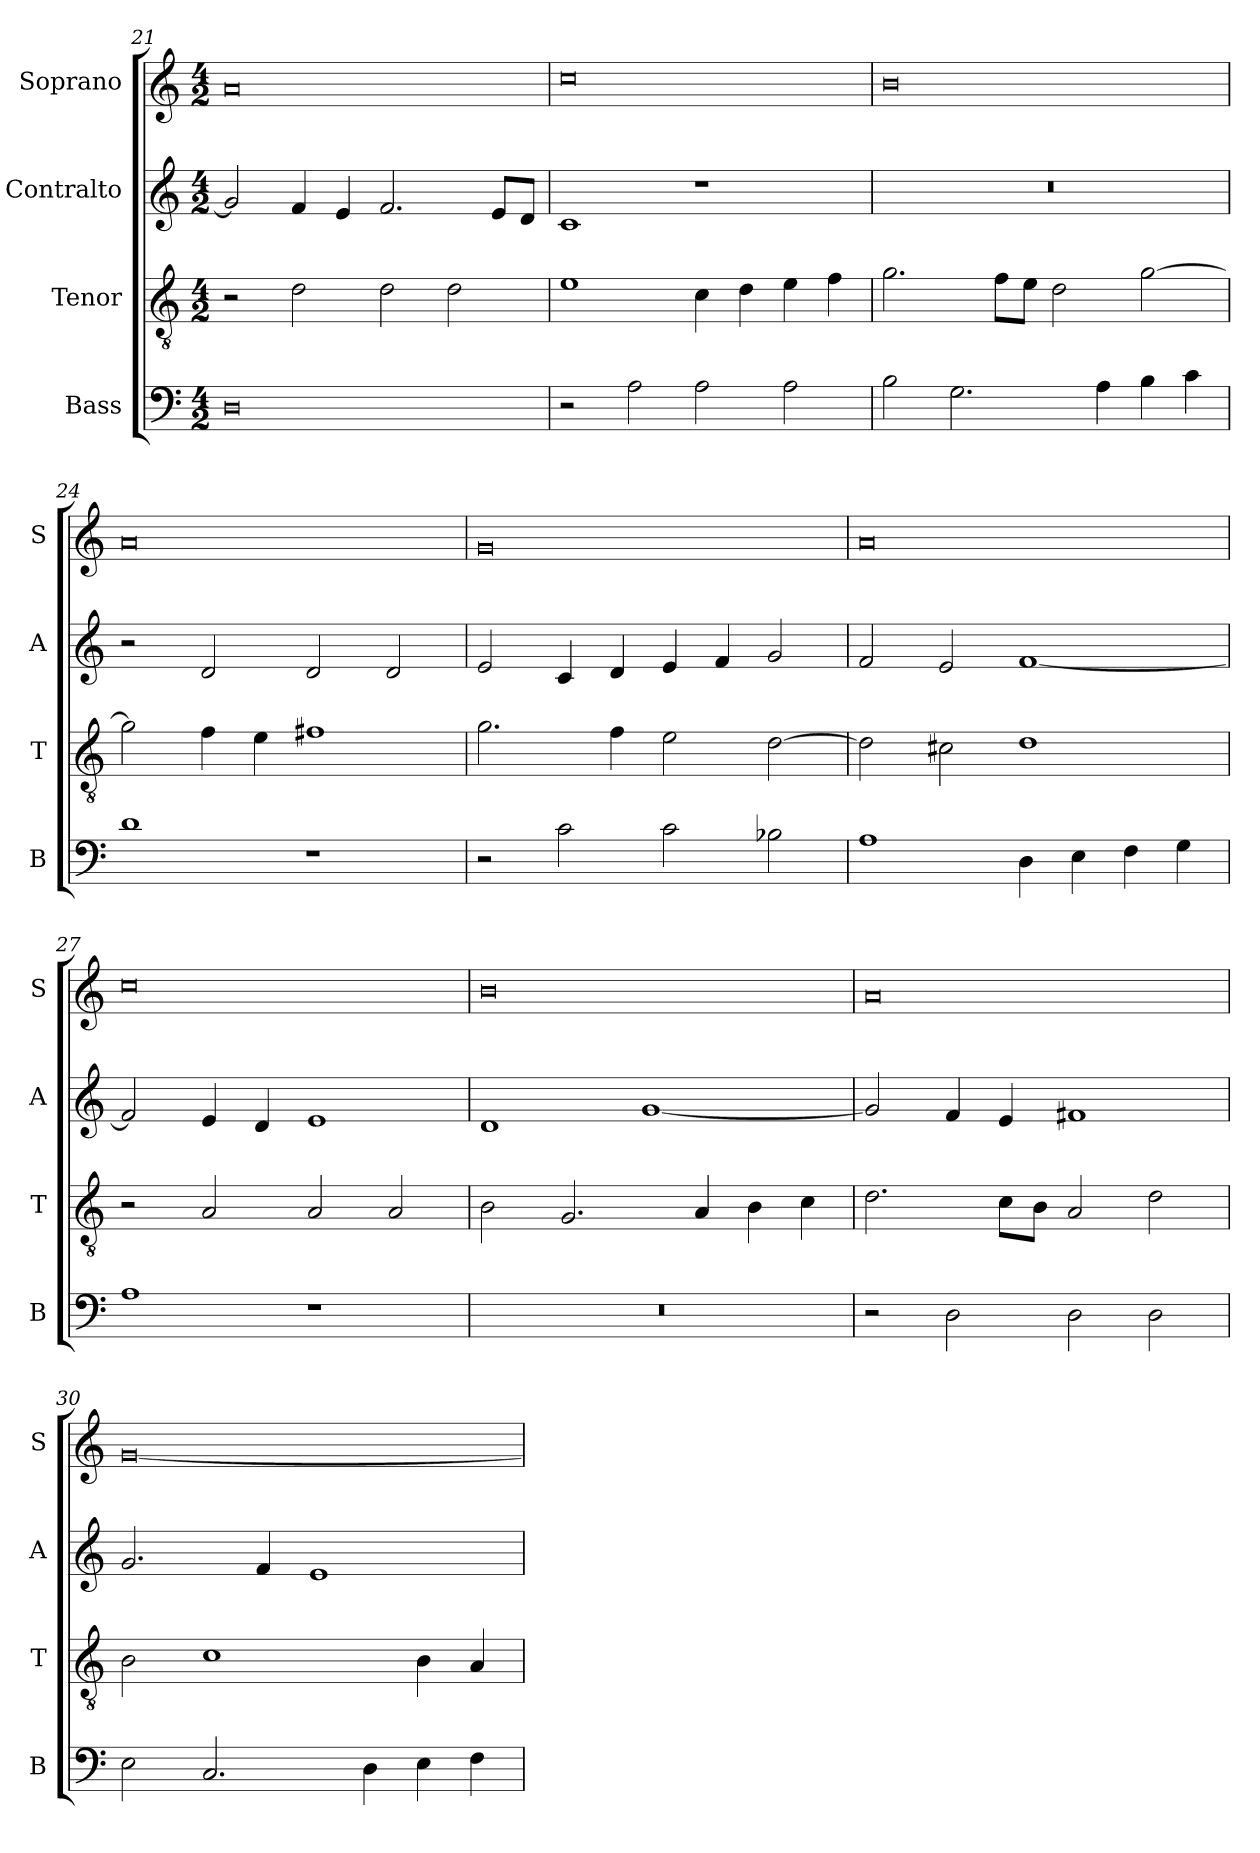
**kern	**kern	**kern	**kern
*part4	*part3	*part2	*part1
*staff4	*staff3	*staff2	*staff1
*I"Bass	*I"Tenor	*I"Contralto	*I"Soprano
*I'B	*I'T	*I'A	*I'S
*clefF4	*clefGv2	*clefG2	*clefG2
*k[]	*k[]	*k[]	*k[]
*G:mix	*G:mix	*G:mix	*G:mix
*M4/2	*M4/2	*M4/2	*M4/2
=21	=21	=21	=21
0D	2r	2g]	0a
.	2d	4f	.
.	.	4e	.
.	2d	2.f	.
.	2d	.	.
.	.	8e/L	.
.	.	8d/J	.
=22	=22	=22	=22
2r	1e	1c	0cc
2A	.	.	.
2A	4c	1r	.
.	4d	.	.
2A	4e	.	.
.	4f	.	.
=23	=23	=23	=23
2B	2.g	0r	0b
2.G	.	.	.
.	8f\L	.	.
.	8e\J	.	.
.	2d	.	.
4A	.	.	.
4B	[2g	.	.
4c	.	.	.
=24	=24	=24	=24
1d	2g]	2r	0a
.	4f	2d	.
.	4e	.	.
1r	1f#X	2d	.
.	.	2d	.
=25	=25	=25	=25
2r	2.g	2e	0g
2c	.	4c	.
.	4f	4d	.
2c	2e	4e	.
.	.	4f	.
2B-X	[2d	2g	.
=26	=26	=26	=26
1A	2d]	2f	0a
.	2c#X	2e	.
4D	1d	[1f	.
4E	.	.	.
4F	.	.	.
4G	.	.	.
=27	=27	=27	=27
1A	2r	2f]	0cc
.	2A	4e	.
.	.	4d	.
1r	2A	1e	.
.	2A	.	.
=28	=28	=28	=28
0r	2B	1d	0b
.	2.G	.	.
.	.	[1g	.
.	4A	.	.
.	4B	.	.
.	4c	.	.
=29	=29	=29	=29
2r	2.d	2g]	0a
2D	.	4f	.
.	8c\L	4e	.
.	8B\J	.	.
2D	2A	1f#X	.
2D	2d	.	.
=30	=30	=30	=30
2E	2B	2.g	[0g
2.C	1c	.	.
.	.	4f	.
.	.	1e	.
4D	.	.	.
4E	4B	.	.
4F	4A	.	.
=	=	=	=
*-	*-	*-	*-
